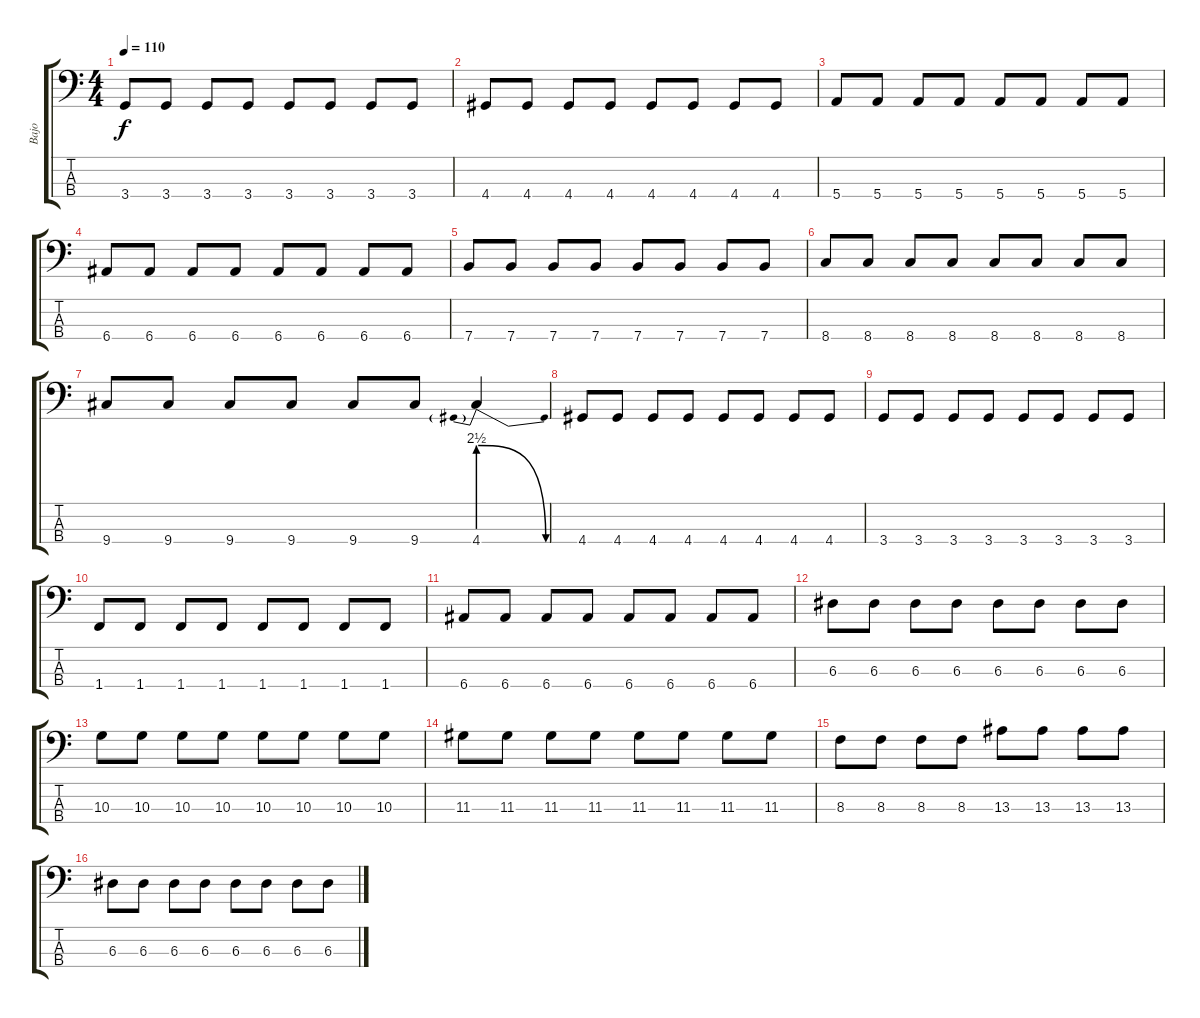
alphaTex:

\track ("Bajo" "Bajo") {instrument electricbassfinger}
\staff {score tabs}
\tuning (G2 D2 A1 E1) {hide}
\ts (4 4)
\tempo 110
\clef f4
\ks c
3.4.8{dy f} 3.4.8 3.4.8 3.4.8 3.4.8 3.4.8 3.4.8 3.4.8 |
4.4.8 4.4.8 4.4.8 4.4.8 4.4.8 4.4.8 4.4.8 4.4.8 |
5.4.8 5.4.8 5.4.8 5.4.8 5.4.8 5.4.8 5.4.8 5.4.8 |
6.4.8 6.4.8 6.4.8 6.4.8 6.4.8 6.4.8 6.4.8 6.4.8 |
7.4.8 7.4.8 7.4.8 7.4.8 7.4.8 7.4.8 7.4.8 7.4.8 |
8.4.8 8.4.8 8.4.8 8.4.8 8.4.8 8.4.8 8.4.8 8.4.8 |
9.4.8 9.4.8 9.4.8 9.4.8 9.4.8 9.4.8 4.4{be (prebendrelease 0 10 60 0)}.4 |
4.4.8 4.4.8 4.4.8 4.4.8 4.4.8 4.4.8 4.4.8 4.4.8 |
3.4.8 3.4.8 3.4.8 3.4.8 3.4.8 3.4.8 3.4.8 3.4.8 |
1.4.8 1.4.8 1.4.8 1.4.8 1.4.8 1.4.8 1.4.8 1.4.8 |
6.4.8 6.4.8 6.4.8 6.4.8 6.4.8 6.4.8 6.4.8 6.4.8 |
6.3.8 6.3.8 6.3.8 6.3.8 6.3.8 6.3.8 6.3.8 6.3.8 |
10.3.8 10.3.8 10.3.8 10.3.8 10.3.8 10.3.8 10.3.8 10.3.8 |
11.3.8 11.3.8 11.3.8 11.3.8 11.3.8 11.3.8 11.3.8 11.3.8 |
8.3.8 8.3.8 8.3.8 8.3.8 13.3.8 13.3.8 13.3.8 13.3.8 |
6.3.8 6.3.8 6.3.8 6.3.8 6.3.8 6.3.8 6.3.8 6.3.8
